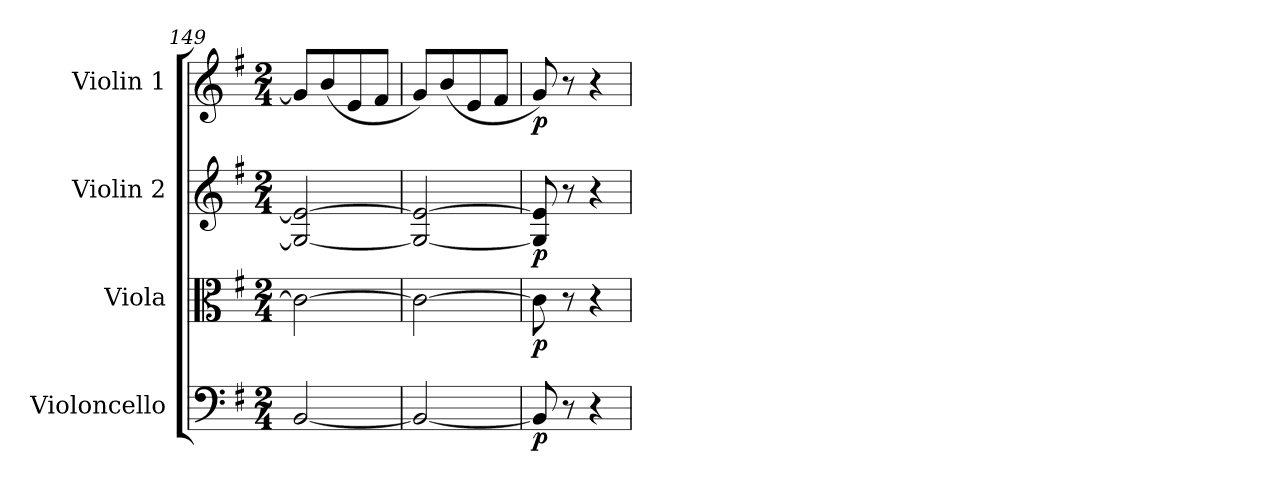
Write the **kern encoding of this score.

**kern	**dynam	**kern	**dynam	**kern	**dynam	**kern	**dynam
*part4	*part4	*part3	*part3	*part2	*part2	*part1	*part1
*staff4	*staff4	*staff3	*staff3	*staff2	*staff2	*staff1	*staff1
*I"Violoncello	*	*I"Viola	*	*I"Violin 2	*	*I"Violin 1	*
*I'Vc	*	*I'Vla	*	*I'Vln	*	*I'Vln	*
*clefF4	*	*clefC3	*	*clefG2	*	*clefG2	*
*k[f#]	*	*k[f#]	*	*k[f#]	*	*k[f#]	*
*M2/4	*	*M2/4	*	*M2/4	*	*M2/4	*
=149	=149	=149	=149	=149	=149	=149	=149
[2BB/	.	2c#\_	.	2G/_ 2e/_	.	8g/L]	.
.	.	.	.	.	.	(8b/	.
.	.	.	.	.	.	8e/	.
.	.	.	.	.	.	8f#/J	.
=150	=150	=150	=150	=150	=150	=150	=150
2BB/_	.	2c#\_	.	2G/_ 2e/_	.	8g/L)	.
.	.	.	.	.	.	(8b/	.
.	.	.	.	.	.	8e/	.
.	.	.	.	.	.	8f#/J	.
=151	=151	=151	=151	=151	=151	=151	=151
!	!LO:DY:b	!	!LO:DY:b	!	!LO:DY:b	!	!LO:DY:b
8BB/]	p	8c#\]	p	8G/] 8e/]	p	8g/)	p
8r	.	8r	.	8r	.	8r	.
4r	.	4r	.	4r	.	4r	.
=	=	=	=	=	=	=	=
*-	*-	*-	*-	*-	*-	*-	*-
